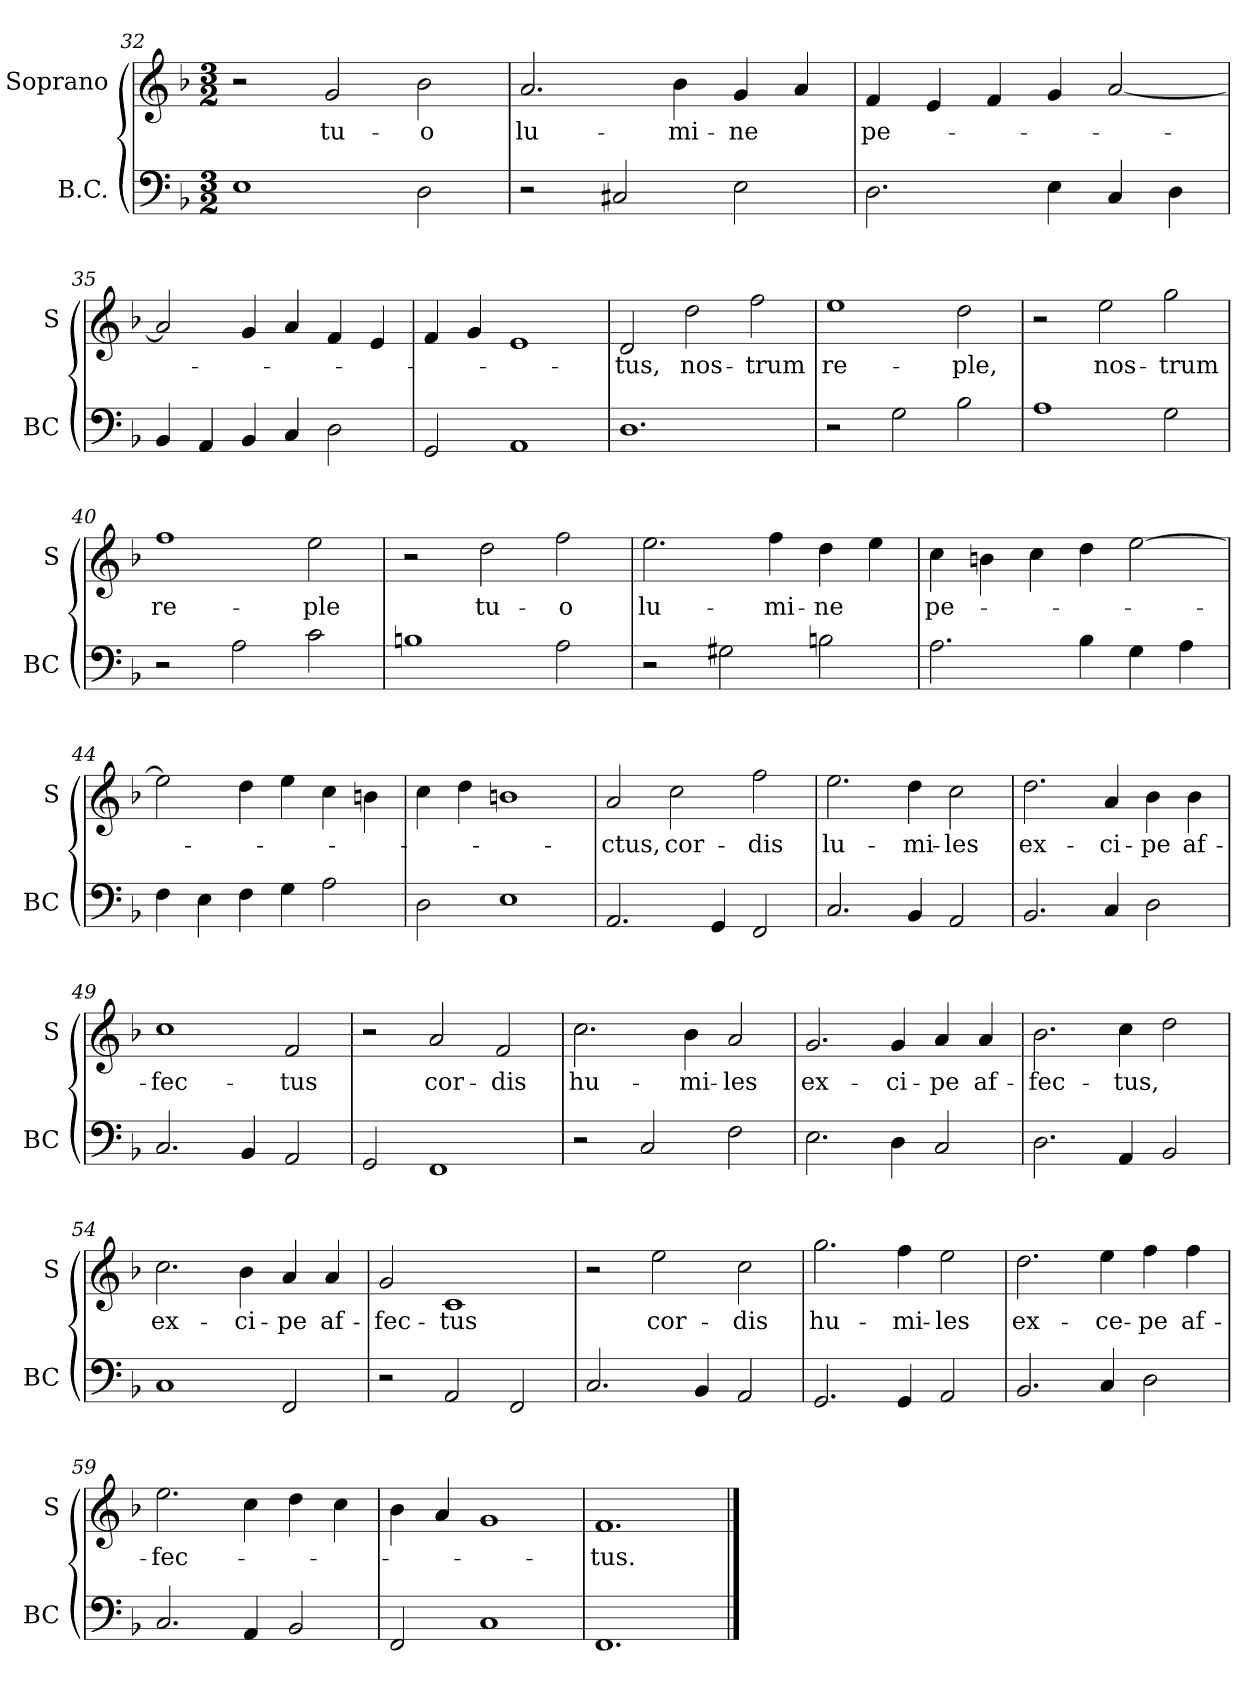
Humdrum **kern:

**kern	**kern	**text
*part2	*part1	*part1
*staff2	*staff1	*staff1
*I"B.C.	*I"Soprano	*
*I'BC	*I'S	*
*clefF4	*clefG2	*
*k[b-]	*k[b-]	*
*F:	*F:	*
*M3/2	*M3/2	*
=32	=32	=32
1E	2r	.
!	!	!LO:LY:b
.	2g/	tu-
!	!	!LO:LY:b
2D\	2b-\	-o
=33	=33	=33
!	!	!LO:LY:b
2r	2.a/	lu-
2C#X/	.	.
!	!	!LO:LY:b
.	4b-\	-mi-
!	!	!LO:LY:b
2E\	4g/	-ne
.	4a/	.
=34	=34	=34
!	!	!LO:LY:b
2.D\	4f/	pe-
.	4e/	.
.	4f/	.
4E\	4g/	.
4C/	[2a/	.
4D\	.	.
=35	=35	=35
4BB-/	2a/]	.
4AA/	.	.
4BB-/	4g/	.
4C/	4a/	.
2D\	4f/	.
.	4e/	.
!!LO:LB:g=z
=36	=36	=36
2GG/	4f/	.
.	4g/	.
1AA	1e	.
=37	=37	=37
!	!	!LO:LY:b
1.D	2d/	-tus,
!	!	!LO:LY:b
.	2dd\	nos-
!	!	!LO:LY:b
.	2ff\	-trum
=38	=38	=38
!	!	!LO:LY:b
2r	1ee	re-
2G\	.	.
!	!	!LO:LY:b
2B-\	2dd\	-ple,
=39	=39	=39
1A	2r	.
!	!	!LO:LY:b
.	2ee\	nos-
!	!	!LO:LY:b
2G\	2gg\	-trum
=40	=40	=40
!	!	!LO:LY:b
2r	1ff	re-
2A\	.	.
!	!	!LO:LY:b
2c\	2ee\	-ple
!!LO:LB:g=z
=41	=41	=41
1Bn	2r	.
!	!	!LO:LY:b
.	2dd\	tu-
!	!	!LO:LY:b
2A\	2ff\	-o
=42	=42	=42
!	!	!LO:LY:b
2r	2.ee\	lu-
2G#X\	.	.
!	!	!LO:LY:b
.	4ff\	-mi-
!	!	!LO:LY:b
2Bn\	4dd\	-ne
.	4ee\	.
=43	=43	=43
!	!	!LO:LY:b
2.A\	4cc\	pe-
.	4bn\	.
.	4cc\	.
4B-\	4dd\	.
4G\	[2ee\	.
4A\	.	.
=44	=44	=44
4F\	2ee\]	.
4E\	.	.
4F\	4dd\	.
4G\	4ee\	.
2A\	4cc\	.
.	4bn\	.
=45	=45	=45
2D\	4cc\	.
.	4dd\	.
1E	1bn	.
!!LO:LB:g=z
=46	=46	=46
!	!	!LO:LY:b
2.AA/	2a/	-ctus,
!	!	!LO:LY:b
.	2cc\	cor-
4GG/	.	.
!	!	!LO:LY:b
2FF/	2ff\	-dis
=47	=47	=47
!	!	!LO:LY:b
2.C/	2.ee\	lu-
!	!	!LO:LY:b
4BB-/	4dd\	-mi-
!	!	!LO:LY:b
2AA/	2cc\	-les
=48	=48	=48
!	!	!LO:LY:b
2.BB-/	2.dd\	ex-
!	!	!LO:LY:b
4C/	4a/	-ci-
!	!	!LO:LY:b
2D\	4b-\	-pe
!	!	!LO:LY:b
.	4b-\	af-
=49	=49	=49
!	!	!LO:LY:b
2.C/	1cc	-fec-
4BB-/	.	.
!	!	!LO:LY:b
2AA/	2f/	-tus
=50	=50	=50
2GG/	2r	.
!	!	!LO:LY:b
1FF	2a/	cor-
!	!	!LO:LY:b
.	2f/	-dis
!!LO:LB:g=z
=51	=51	=51
!	!	!LO:LY:b
2r	2.cc\	hu-
2C/	.	.
!	!	!LO:LY:b
.	4b-\	-mi-
!	!	!LO:LY:b
2F\	2a/	-les
=52	=52	=52
!	!	!LO:LY:b
2.E\	2.g/	ex-
!	!	!LO:LY:b
4D\	4g/	-ci-
!	!	!LO:LY:b
2C/	4a/	-pe
!	!	!LO:LY:b
.	4a/	af-
=53	=53	=53
!	!	!LO:LY:b
2.D\	2.b-\	-fec-
!	!	!LO:LY:b
4AA/	4cc\	-tus,
2BB-/	2dd\	.
=54	=54	=54
!	!	!LO:LY:b
1C	2.cc\	ex-
!	!	!LO:LY:b
.	4b-\	-ci-
!	!	!LO:LY:b
2FF/	4a/	-pe
!	!	!LO:LY:b
.	4a/	af-
=55	=55	=55
!	!	!LO:LY:b
2r	2g/	-fec-
!	!	!LO:LY:b
2AA/	1c	-tus
2FF/	.	.
!!LO:LB:g=z
=56	=56	=56
2.C/	2r	.
!	!	!LO:LY:b
.	2ee\	cor-
4BB-/	.	.
!	!	!LO:LY:b
2AA/	2cc\	-dis
=57	=57	=57
!	!	!LO:LY:b
2.GG/	2.gg\	hu-
!	!	!LO:LY:b
4GG/	4ff\	-mi-
!	!	!LO:LY:b
2AA/	2ee\	-les
=58	=58	=58
!	!	!LO:LY:b
2.BB-/	2.dd\	ex-
!	!	!LO:LY:b
4C/	4ee\	-ce-
!	!	!LO:LY:b
2D\	4ff\	-pe
!	!	!LO:LY:b
.	4ff\	af-
=59	=59	=59
!	!	!LO:LY:b
2.C/	2.ee\	-fec-
4AA/	4cc\	.
2BB-/	4dd\	.
.	4cc\	.
=60	=60	=60
2FF/	4b-\	.
.	4a/	.
1C	1g	.
=61	=61	=61
!	!	!LO:LY:b
1.FF	1.f	-tus.
==	==	==
*-	*-	*-
